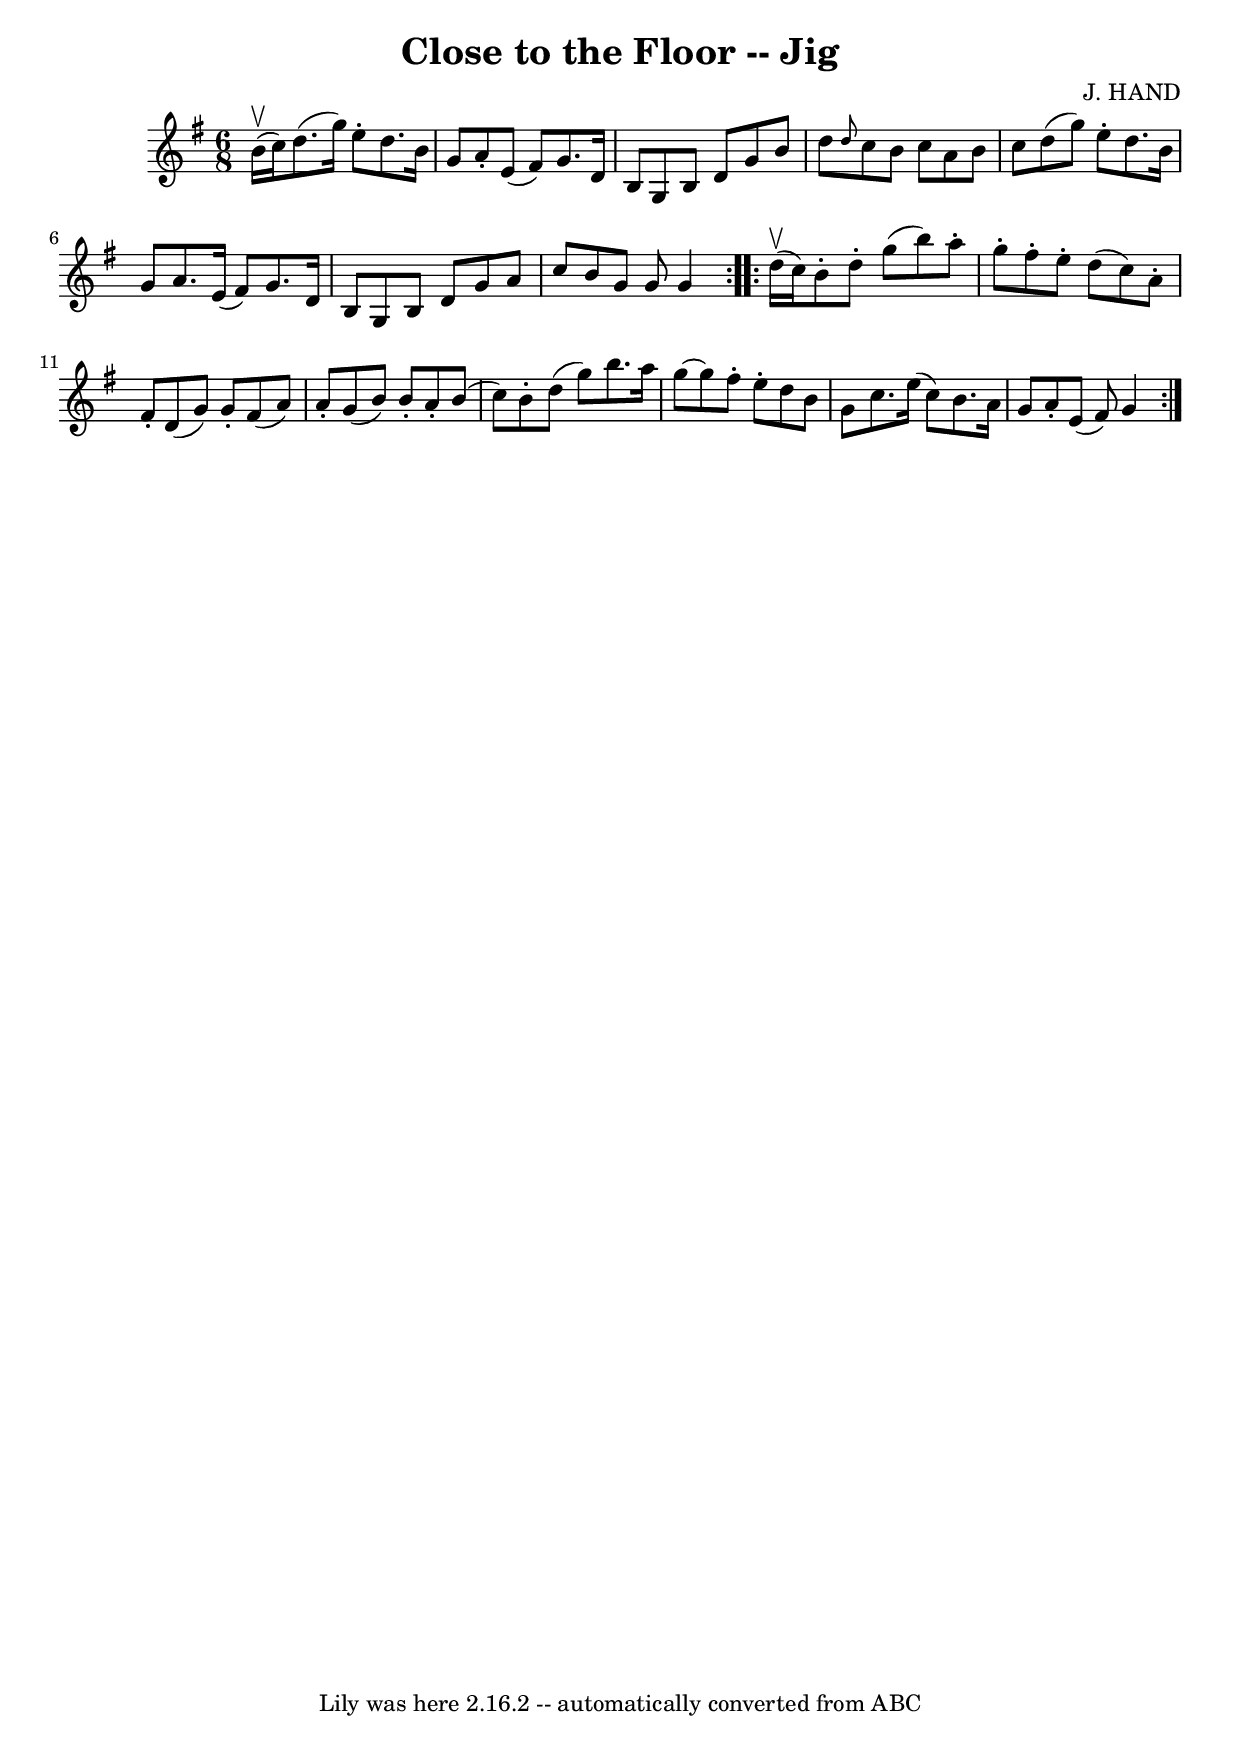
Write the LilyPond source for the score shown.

\version "2.7.40"
\include "Mammoth.ily"
\header {
	%% book = "Ryan's Mammoth Collection"
	composer = "J. HAND"
	crossRefNumber = "1"
	footnotes = "\\\\86 441"
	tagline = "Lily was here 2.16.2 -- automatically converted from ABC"
	title = "Close to the Floor -- Jig"
}
voicedefault =  {


\repeat volta 2 {
\time 6/8 \key g \major b'16^\upbow(c''16) |
 d''8. (
g''16) e''8 -. d''8. b'16 g'8    |
 a'8 -. e'8 (fis'8 
) g'8. d'16 b8    |
 g8 b8 d'8 g'8 b'8 d''8    
|
 \grace { d''8  } c''8 b'8 c''8 a'8 b'8 c''8    
|
 d''8 (g''8) e''8 -. d''8. b'16 g'8    |
   
a'8. e'16 (fis'8) g'8. d'16 b8    |
 g8 b8 d'8   
 g'8 a'8 c''8    |
 b'8 g'8 g'8 g'4  }     
\repeat volta 2 { d''16^\upbow(c''16) |
 b'8 -. d''8 -.   
g''8 (b''8) a''8 -. g''8 -.   |
 fis''8 -. e''8 -. d''8 (
 c''8) a'8 -. fis'8 -.   |
 d'8 (g'8) g'8 -. fis'8 (
 a'8) a'8 -.   |
 g'8 (b'8) b'8 -. a'8 -. b'8 (c''8 
)   |
 b'8 -. d''8 (g''8) b''8. a''16 g''8   ~    
|
 g''8 fis''8 -. e''8 -. d''8 b'8 g'8    |
 c''8. 
 e''16 (c''8) b'8. a'16 g'8    |
 a'8 -. e'8 (
fis'8) g'4  }   
}

\score{
    <<

	\context Staff="default"
	{
	    \voicedefault 
	}

    >>
	\layout {
	}
	\midi {}
}
